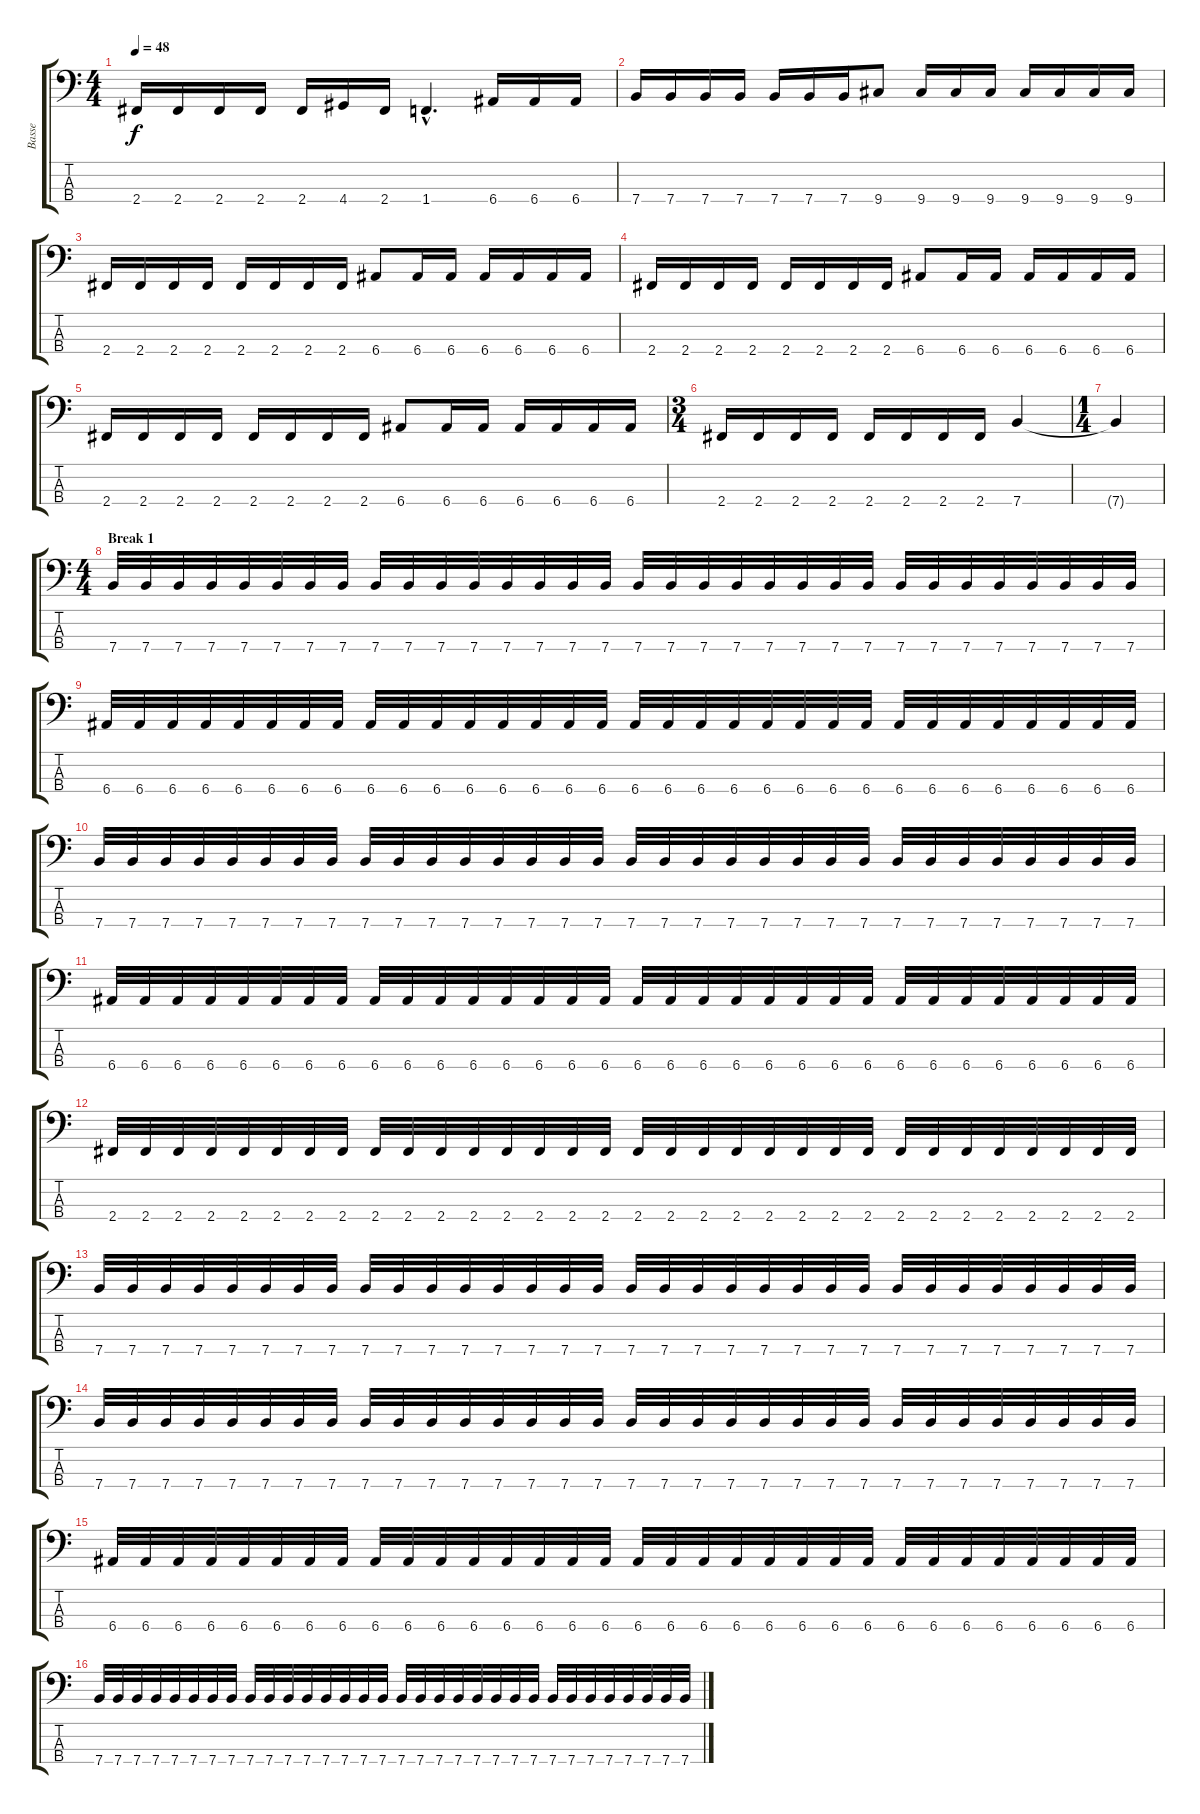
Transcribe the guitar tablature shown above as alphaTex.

\track ("Basse" "Basse") {instrument electricbassfinger}
\staff {score tabs}
\tuning (G2 D2 A1 E1) {hide}
\ts (4 4)
\tempo 48
\clef f4
\ks c
2.4.16{dy f} 2.4.16 2.4.16 2.4.16 2.4.16 4.4.16 2.4.16 1.4{hac}.4{d} 6.4.16 6.4.16 6.4.16 |
7.4.16 7.4.16 7.4.16 7.4.16 7.4.16 7.4.16 7.4.16 9.4.8 9.4.16 9.4.16 9.4.16 9.4.16 9.4.16 9.4.16 9.4.16 |
2.4.16 2.4.16 2.4.16 2.4.16 2.4.16 2.4.16 2.4.16 2.4.16 6.4.8 6.4.16 6.4.16 6.4.16 6.4.16 6.4.16 6.4.16 |
2.4.16 2.4.16 2.4.16 2.4.16 2.4.16 2.4.16 2.4.16 2.4.16 6.4.8 6.4.16 6.4.16 6.4.16 6.4.16 6.4.16 6.4.16 |
2.4.16 2.4.16 2.4.16 2.4.16 2.4.16 2.4.16 2.4.16 2.4.16 6.4.8 6.4.16 6.4.16 6.4.16 6.4.16 6.4.16 6.4.16 |
\ts (3 4)
2.4.16 2.4.16 2.4.16 2.4.16 2.4.16 2.4.16 2.4.16 2.4.16 7.4.4 |
\ts (1 4)
7.4{t}.4 |
\ts (4 4)
\section ("" "Break 1")
7.4.32 7.4.32 7.4.32 7.4.32 7.4.32 7.4.32 7.4.32 7.4.32 7.4.32 7.4.32 7.4.32 7.4.32 7.4.32 7.4.32 7.4.32 7.4.32 7.4.32 7.4.32 7.4.32 7.4.32 7.4.32 7.4.32 7.4.32 7.4.32 7.4.32 7.4.32 7.4.32 7.4.32 7.4.32 7.4.32 7.4.32 7.4.32 |
6.4.32 6.4.32 6.4.32 6.4.32 6.4.32 6.4.32 6.4.32 6.4.32 6.4.32 6.4.32 6.4.32 6.4.32 6.4.32 6.4.32 6.4.32 6.4.32 6.4.32 6.4.32 6.4.32 6.4.32 6.4.32 6.4.32 6.4.32 6.4.32 6.4.32 6.4.32 6.4.32 6.4.32 6.4.32 6.4.32 6.4.32 6.4.32 |
7.4.32 7.4.32 7.4.32 7.4.32 7.4.32 7.4.32 7.4.32 7.4.32 7.4.32 7.4.32 7.4.32 7.4.32 7.4.32 7.4.32 7.4.32 7.4.32 7.4.32 7.4.32 7.4.32 7.4.32 7.4.32 7.4.32 7.4.32 7.4.32 7.4.32 7.4.32 7.4.32 7.4.32 7.4.32 7.4.32 7.4.32 7.4.32 |
6.4.32 6.4.32 6.4.32 6.4.32 6.4.32 6.4.32 6.4.32 6.4.32 6.4.32 6.4.32 6.4.32 6.4.32 6.4.32 6.4.32 6.4.32 6.4.32 6.4.32 6.4.32 6.4.32 6.4.32 6.4.32 6.4.32 6.4.32 6.4.32 6.4.32 6.4.32 6.4.32 6.4.32 6.4.32 6.4.32 6.4.32 6.4.32 |
2.4.32 2.4.32 2.4.32 2.4.32 2.4.32 2.4.32 2.4.32 2.4.32 2.4.32 2.4.32 2.4.32 2.4.32 2.4.32 2.4.32 2.4.32 2.4.32 2.4.32 2.4.32 2.4.32 2.4.32 2.4.32 2.4.32 2.4.32 2.4.32 2.4.32 2.4.32 2.4.32 2.4.32 2.4.32 2.4.32 2.4.32 2.4.32 |
7.4.32 7.4.32 7.4.32 7.4.32 7.4.32 7.4.32 7.4.32 7.4.32 7.4.32 7.4.32 7.4.32 7.4.32 7.4.32 7.4.32 7.4.32 7.4.32 7.4.32 7.4.32 7.4.32 7.4.32 7.4.32 7.4.32 7.4.32 7.4.32 7.4.32 7.4.32 7.4.32 7.4.32 7.4.32 7.4.32 7.4.32 7.4.32 |
7.4.32 7.4.32 7.4.32 7.4.32 7.4.32 7.4.32 7.4.32 7.4.32 7.4.32 7.4.32 7.4.32 7.4.32 7.4.32 7.4.32 7.4.32 7.4.32 7.4.32 7.4.32 7.4.32 7.4.32 7.4.32 7.4.32 7.4.32 7.4.32 7.4.32 7.4.32 7.4.32 7.4.32 7.4.32 7.4.32 7.4.32 7.4.32 |
6.4.32 6.4.32 6.4.32 6.4.32 6.4.32 6.4.32 6.4.32 6.4.32 6.4.32 6.4.32 6.4.32 6.4.32 6.4.32 6.4.32 6.4.32 6.4.32 6.4.32 6.4.32 6.4.32 6.4.32 6.4.32 6.4.32 6.4.32 6.4.32 6.4.32 6.4.32 6.4.32 6.4.32 6.4.32 6.4.32 6.4.32 6.4.32 |
7.4.32 7.4.32 7.4.32 7.4.32 7.4.32 7.4.32 7.4.32 7.4.32 7.4.32 7.4.32 7.4.32 7.4.32 7.4.32 7.4.32 7.4.32 7.4.32 7.4.32 7.4.32 7.4.32 7.4.32 7.4.32 7.4.32 7.4.32 7.4.32 7.4.32 7.4.32 7.4.32 7.4.32 7.4.32 7.4.32 7.4.32 7.4.32
